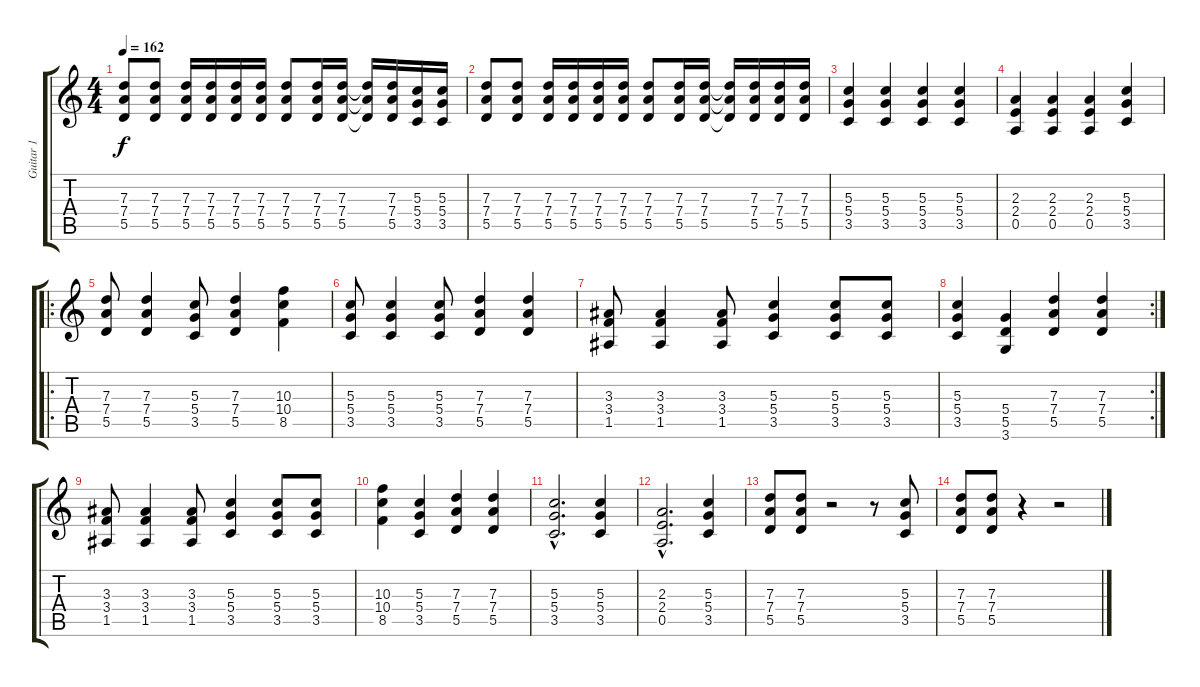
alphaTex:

\track ("Guitar 1" "Guitar 1") {instrument distortionguitar}
\staff {score tabs}
\tuning (E4 B3 G3 D3 A2 E2) {hide}
\ts (4 4)
\tempo 162
\clef g2
\ks c
(7.3 7.4 5.5).8{dy f} (7.3 7.4 5.5).8 (7.3 7.4 5.5).16 (7.3 7.4 5.5).16 (7.3 7.4 5.5).16 (7.3 7.4 5.5).16 (7.3 7.4 5.5).8 (7.3 7.4 5.5).16 (7.3 7.4 5.5).16 (7.3{t} 7.4{t} 5.5{t}).16 (7.3 7.4 5.5).16 (5.3 5.4 3.5).16 (5.3 5.4 3.5).16 |
(7.3 7.4 5.5).8 (7.3 7.4 5.5).8 (7.3 7.4 5.5).16 (7.3 7.4 5.5).16 (7.3 7.4 5.5).16 (7.3 7.4 5.5).16 (7.3 7.4 5.5).8 (7.3 7.4 5.5).16 (7.3 7.4 5.5).16 (7.3{t} 7.4{t} 5.5{t}).16 (7.3 7.4 5.5).16 (7.3 7.4 5.5).16 (7.3 7.4 5.5).16 |
(5.3 5.4 3.5).4 (5.3 5.4 3.5).4 (5.3 5.4 3.5).4 (5.3 5.4 3.5).4 |
(2.3 2.4 0.5).4 (2.3 2.4 0.5).4 (2.3 2.4 0.5).4 (5.3 5.4 3.5).4 |
\ro
(7.3 7.4 5.5).8 (7.3 7.4 5.5).4 (5.3 5.4 3.5).8 (7.3 7.4 5.5).4 (10.3 10.4 8.5).4 |
(5.3 5.4 3.5).8 (5.3 5.4 3.5).4 (5.3 5.4 3.5).8 (7.3 7.4 5.5).4 (7.3 7.4 5.5).4 |
(3.3 3.4 1.5).8 (3.3 3.4 1.5).4 (3.3 3.4 1.5).8 (5.3 5.4 3.5).4 (5.3 5.4 3.5).8 (5.3 5.4 3.5).8 |
\rc 2
(5.3 5.4 3.5).4 (5.4 5.5 3.6).4 (7.3 7.4 5.5).4 (7.3 7.4 5.5).4 |
(3.3 3.4 1.5).8 (3.3 3.4 1.5).4 (3.3 3.4 1.5).8 (5.3 5.4 3.5).4 (5.3 5.4 3.5).8 (5.3 5.4 3.5).8 |
(10.3 10.4 8.5).4 (5.3 5.4 3.5).4 (7.3 7.4 5.5).4 (7.3 7.4 5.5).4 |
(5.3{hac} 5.4{hac} 3.5{hac}).2{d} (5.3 5.4 3.5).4 |
(2.3{hac} 2.4{hac} 0.5{hac}).2{d} (5.3 5.4 3.5).4 |
(7.3 7.4 5.5).8 (7.3 7.4 5.5).8 r.2 r.8 (5.3 5.4 3.5).8 |
(7.3 7.4 5.5).8 (7.3 7.4 5.5).8 r.4 r.2
